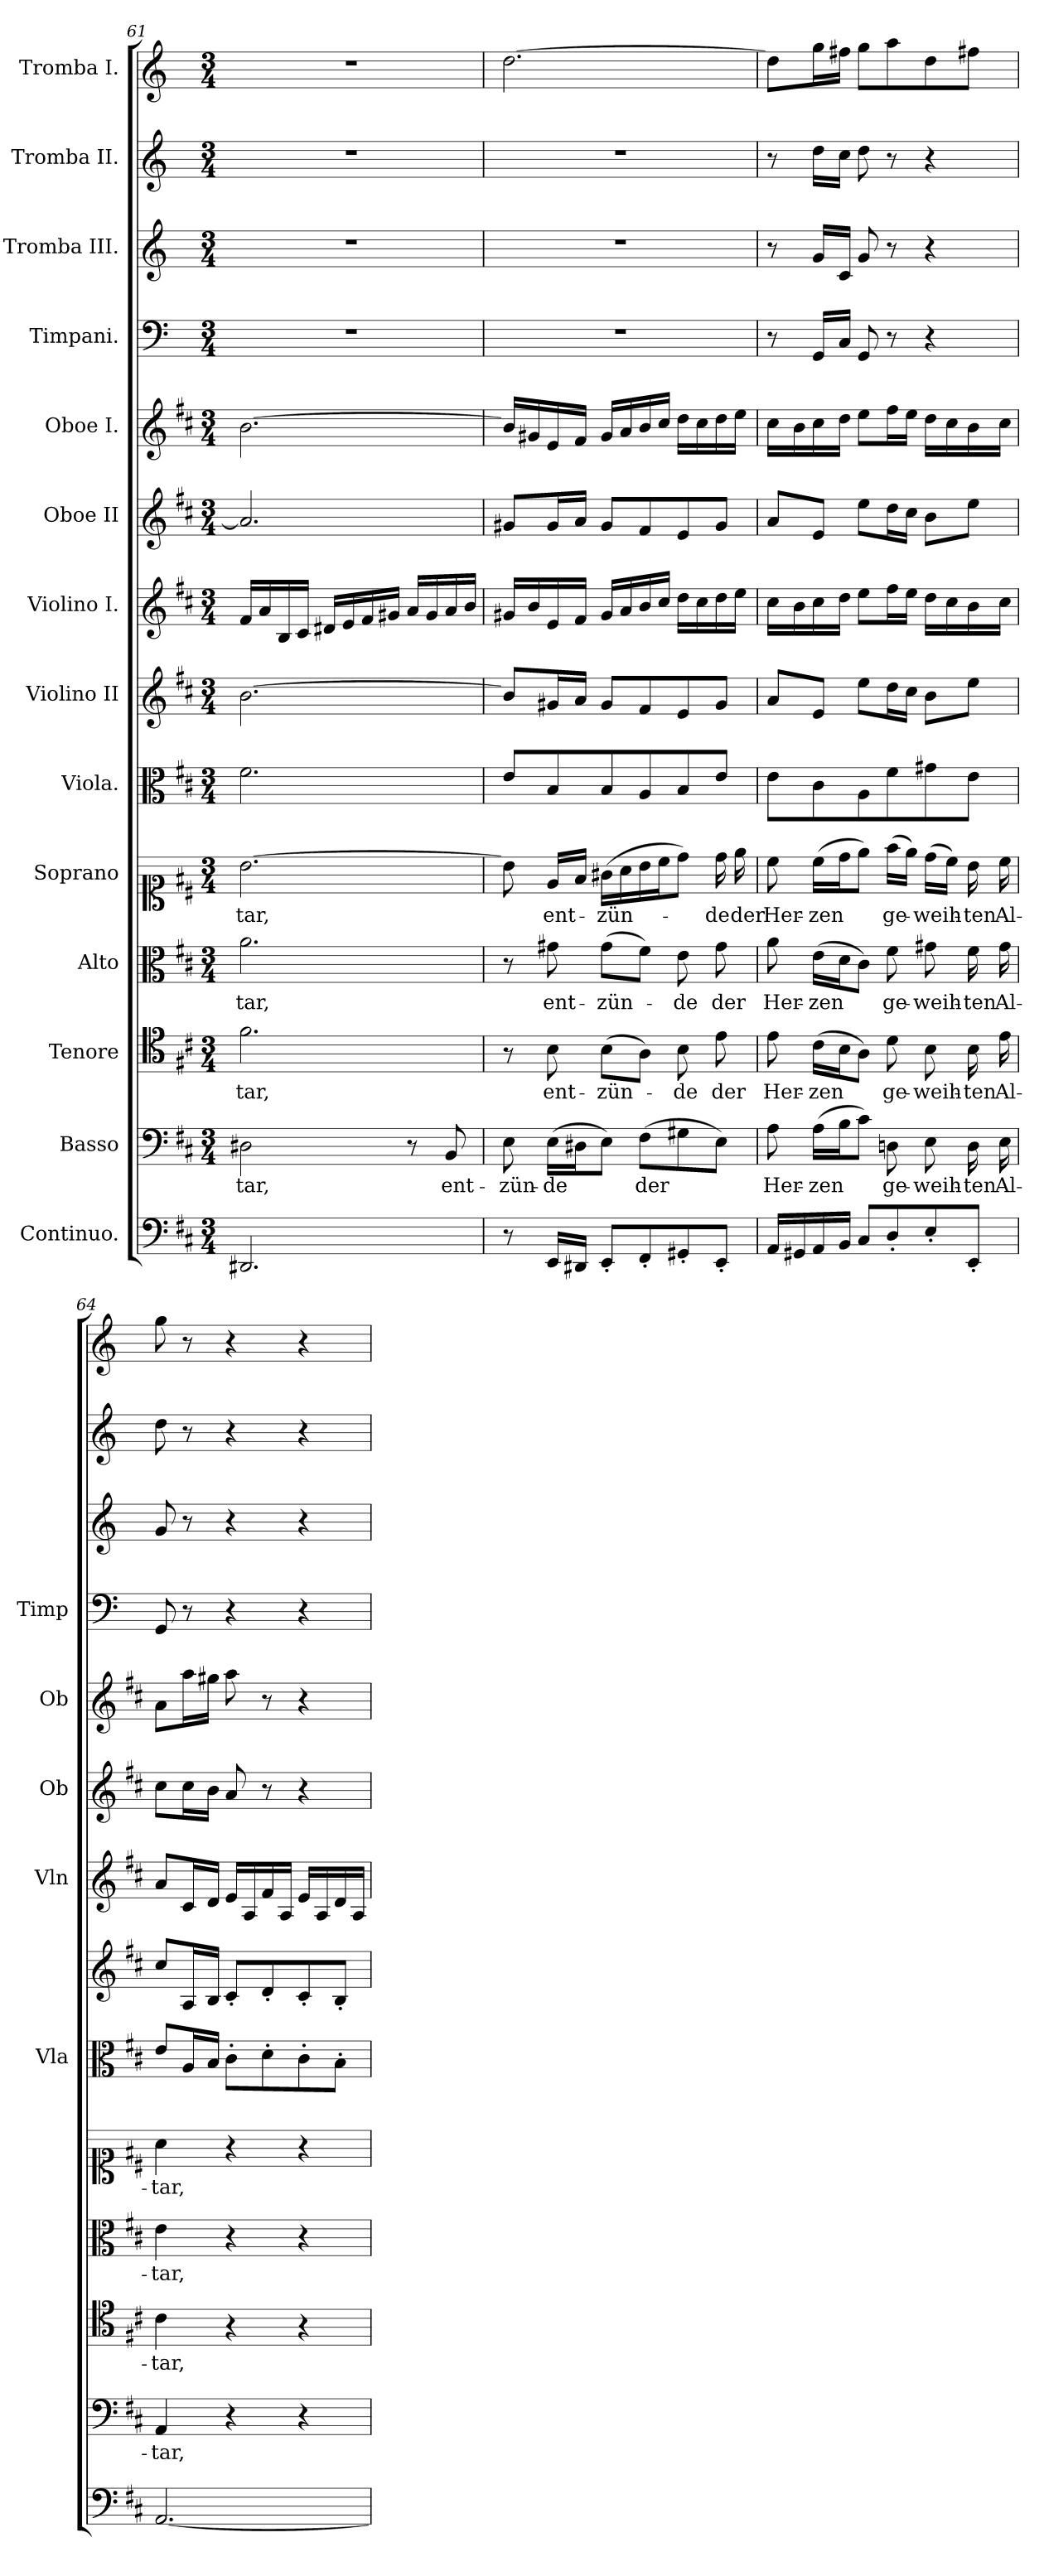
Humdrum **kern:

**kern	**kern	**text	**kern	**text	**kern	**text	**kern	**text	**kern	**kern	**kern	**kern	**kern	**kern	**kern	**kern	**kern
*part14	*part13	*part13	*part12	*part12	*part11	*part11	*part10	*part10	*part9	*part8	*part7	*part6	*part5	*part4	*part3	*part2	*part1
*staff14	*staff13	*staff13	*staff12	*staff12	*staff11	*staff11	*staff10	*staff10	*staff9	*staff8	*staff7	*staff6	*staff5	*staff4	*staff3	*staff2	*staff1
*I"Continuo.	*I"Basso	*	*I"Tenore	*	*I"Alto	*	*I"Soprano	*	*I"Viola.	*I"Violino II	*I"Violino I.	*I"Oboe II	*I"Oboe I.	*I"Timpani.	*I"Tromba III.	*I"Tromba II.	*I"Tromba I.
*	*	*	*	*	*	*	*	*	*I'Vla	*	*I'Vln	*I'Ob	*I'Ob	*I'Timp	*	*	*
*clefF4	*clefF4	*	*clefC4	*	*clefC3	*	*clefC1	*	*clefC3	*clefG2	*clefG2	*clefG2	*clefG2	*clefF4	*clefG2	*clefG2	*clefG2
*	*	*	*	*	*	*	*	*	*	*	*	*	*	*ITrd-1c-2	*ITrd-1c-2	*ITrd-1c-2	*ITrd-1c-2
*k[f#c#]	*k[f#c#]	*	*k[f#c#]	*	*k[f#c#]	*	*k[f#c#]	*	*k[f#c#]	*k[f#c#]	*k[f#c#]	*k[f#c#]	*k[f#c#]	*k[f#c#]	*k[f#c#]	*k[f#c#]	*k[f#c#]
*M3/4	*M3/4	*	*M3/4	*	*M3/4	*	*M3/4	*	*M3/4	*M3/4	*M3/4	*M3/4	*M3/4	*M3/4	*M3/4	*M3/4	*M3/4
=61	=61	=61	=61	=61	=61	=61	=61	=61	=61	=61	=61	=61	=61	=61	=61	=61	=61
!	!	!LO:LY:b	!	!LO:LY:b	!	!LO:LY:b	!	!LO:LY:b	!	!	!	!	!	!	!	!	!
2.DD#X/	2D#X\	-tar,	2.f#\	-tar,	2.a\	-tar,	[2.b\	-tar,	2.f#\	[2.b\	16f#/LL	2.a/]	[2.b\	2.r	2.r	2.r	2.r
.	.	.	.	.	.	.	.	.	.	.	16a/	.	.	.	.	.	.
.	.	.	.	.	.	.	.	.	.	.	16B/	.	.	.	.	.	.
.	.	.	.	.	.	.	.	.	.	.	16c#/JJ	.	.	.	.	.	.
.	.	.	.	.	.	.	.	.	.	.	16d#X/LL	.	.	.	.	.	.
.	.	.	.	.	.	.	.	.	.	.	16e/	.	.	.	.	.	.
.	.	.	.	.	.	.	.	.	.	.	16f#/	.	.	.	.	.	.
.	.	.	.	.	.	.	.	.	.	.	16g#X/JJ	.	.	.	.	.	.
.	8r	.	.	.	.	.	.	.	.	.	16a/LL	.	.	.	.	.	.
.	.	.	.	.	.	.	.	.	.	.	16g#/	.	.	.	.	.	.
!	!	!LO:LY:b	!	!	!	!	!	!	!	!	!	!	!	!	!	!	!
.	8BB/	ent-	.	.	.	.	.	.	.	.	16a/	.	.	.	.	.	.
.	.	.	.	.	.	.	.	.	.	.	16b/JJ	.	.	.	.	.	.
!!LO:PB:g=z
=62	=62	=62	=62	=62	=62	=62	=62	=62	=62	=62	=62	=62	=62	=62	=62	=62	=62
!	!	!LO:LY:b	!	!	!	!	!	!	!	!	!	!	!	!	!	!	!
8r	8E\	zün-	8r	.	8r	.	8b\]	.	8e/L	8b/L]	16g#X/LL	8g#X/L	16b/LL]	2.r	2.r	2.r	[2.ee\
.	.	.	.	.	.	.	.	.	.	.	16b/	.	16g#X/	.	.	.	.
!	!	!LO:LY:b	!	!LO:LY:b	!	!LO:LY:b	!	!LO:LY:b	!	!	!	!	!	!	!	!	!
16EE/LL	(>16E\LL	-de	8B\	ent-	8g#X\	ent-	16e/LL	ent-	8B/	16g#X/L	16e/	16g#/L	16e/	.	.	.	.
16DD#X/JJ	16D#X\J	.	.	.	.	.	16f#/JJ	.	.	16a/JJ	16f#/JJ	16a/JJ	16f#/JJ	.	.	.	.
!	!	!	!	!LO:LY:b	!	!LO:LY:b	!	!LO:LY:b	!	!	!	!	!	!	!	!	!
8EE'/L	8E\J)	.	(<8B\L	-zün-	(<8g#\L	-zün-	(>16g#X\LL	zün-	8B/	8g#/L	16g#/LL	8g#/L	16g#/LL	.	.	.	.
.	.	.	.	.	.	.	16a\	.	.	.	16a/	.	16a/	.	.	.	.
!	!	!LO:LY:b	!	!	!	!	!	!	!	!	!	!	!	!	!	!	!
8FF#'/	(>8F#\L	der	8A\J)	.	8f#\J)	.	16b\	.	8A/	8f#/	16b/	8f#/	16b/	.	.	.	.
.	.	.	.	.	.	.	16cc#\J	.	.	.	16cc#/JJ	.	16cc#/JJ	.	.	.	.
!	!	!	!	!LO:LY:b	!	!LO:LY:b	!	!	!	!	!	!	!	!	!	!	!
8GG#X'/	8G#X\	.	8B\	de	8e\	de	8dd\J)	.	8B/	8e/	16dd\LL	8e/	16dd\LL	.	.	.	.
.	.	.	.	.	.	.	.	.	.	.	16cc#\	.	16cc#\	.	.	.	.
!	!	!	!	!LO:LY:b	!	!LO:LY:b	!	!LO:LY:b	!	!	!	!	!	!	!	!	!
8EE'/J	8E\J)	.	8e\	der	8g#\	der	16dd\	de	8e/J	8g#/J	16dd\	8g#/J	16dd\	.	.	.	.
!	!	!	!	!	!	!	!	!LO:LY:b	!	!	!	!	!	!	!	!	!
.	.	.	.	.	.	.	16ee\	der	.	.	16ee\JJ	.	16ee\JJ	.	.	.	.
=63	=63	=63	=63	=63	=63	=63	=63	=63	=63	=63	=63	=63	=63	=63	=63	=63	=63
!	!	!LO:LY:b	!	!LO:LY:b	!	!LO:LY:b	!	!LO:LY:b	!	!	!	!	!	!	!	!	!
16AA/LL	8A\	Her-	8e\	Her-	8a\	Her-	8cc#\	Her-	8e\L	8a/L	16cc#\LL	8a/L	16cc#\LL	8r	8r	8r	8ee\L]
16GG#X/	.	.	.	.	.	.	.	.	.	.	16b\	.	16b\	.	.	.	.
!	!	!LO:LY:b	!	!LO:LY:b	!	!LO:LY:b	!	!LO:LY:b	!	!	!	!	!	!	!	!	!
16AA/	(>16A\LL	-zen	(>16c#\LL	-zen	(<16e\LL	-zen	(>16cc#\LL	-zen	8c#\	8e/J	16cc#\	8e/J	16cc#\	16AA/LL	16a/LL	16ee\LL	16aa\L
16BB/JJ	16B\J	.	16B\J	.	16d\J	.	16dd\J	.	.	.	16dd\JJ	.	16dd\JJ	16D/JJ	16d/JJ	16dd\JJ	16gg#X\JJ
8C#/L	8c#\J)	.	8A\J)	.	8c#\J)	.	8ee\J)	.	8A\	8ee\L	8ee\L	8ee\L	8ee\L	8AA/	8a/	8ee\	8aa\L
!	!	!LO:LY:b	!	!LO:LY:b	!	!LO:LY:b	!	!LO:LY:b	!	!	!	!	!	!	!	!	!
8D'/	8Dn\	ge-	8d\	ge-	8f#\	ge-	(>16ff#\LL	ge-	8f#\	16dd\L	16ff#\L	16dd\L	16ff#\L	8r	8r	8r	8bb\
.	.	.	.	.	.	.	16ee\JJ)	.	.	16cc#\JJ	16ee\JJ	16cc#\JJ	16ee\JJ	.	.	.	.
!	!	!LO:LY:b	!	!LO:LY:b	!	!LO:LY:b	!	!LO:LY:b	!	!	!	!	!	!	!	!	!
8E'/	8E\	-weih-	8B\	-weih-	8g#X\	-weih-	(>16dd\LL	-weih-	8g#X\	8b\L	16dd\LL	8b\L	16dd\LL	4r	4r	4r	8ee\
.	.	.	.	.	.	.	16cc#\JJ)	.	.	.	16cc#\	.	16cc#\	.	.	.	.
!	!	!LO:LY:b	!	!LO:LY:b	!	!LO:LY:b	!	!LO:LY:b	!	!	!	!	!	!	!	!	!
8EE'/J	16D\	-ten	16B\	-ten	16f#\	-ten	16b\	-ten	8e\J	8ee\J	16b\	8ee\J	16b\	.	.	.	8gg#X\J
!	!	!LO:LY:b	!	!LO:LY:b	!	!LO:LY:b	!	!LO:LY:b	!	!	!	!	!	!	!	!	!
.	16E\	Al-	16e\	Al-	16g#\	Al-	16cc#\	Al-	.	.	16cc#\JJ	.	16cc#\JJ	.	.	.	.
=64	=64	=64	=64	=64	=64	=64	=64	=64	=64	=64	=64	=64	=64	=64	=64	=64	=64
!	!	!LO:LY:b	!	!LO:LY:b	!	!LO:LY:b	!	!LO:LY:b	!	!	!	!	!	!	!	!	!
[2.AA/	4AA/	-tar,	4c#\	-tar,	4e\	-tar,	4a\	-tar,	8e/L	8cc#/L	8a/L	8cc#\L	8a\L	8AA/	8a/	8ee\	8aa\
.	.	.	.	.	.	.	.	.	16A/L	16A/L	16c#/L	16cc#\L	16aa\L	8r	8r	8r	8r
.	.	.	.	.	.	.	.	.	16B/JJ	16B/JJ	16d/JJ	16b\JJ	16gg#X\JJ	.	.	.	.
.	4r	.	4r	.	4r	.	4r	.	8c#'\L	8c#'/L	16e/LL	8a/	8aa\	4r	4r	4r	4r
.	.	.	.	.	.	.	.	.	.	.	16A/	.	.	.	.	.	.
.	.	.	.	.	.	.	.	.	8d'\	8d'/	16f#/	8r	8r	.	.	.	.
.	.	.	.	.	.	.	.	.	.	.	16A/JJ	.	.	.	.	.	.
.	4r	.	4r	.	4r	.	4r	.	8c#'\	8c#'/	16e/LL	4r	4r	4r	4r	4r	4r
.	.	.	.	.	.	.	.	.	.	.	16A/	.	.	.	.	.	.
.	.	.	.	.	.	.	.	.	8B'\J	8B'/J	16d/	.	.	.	.	.	.
.	.	.	.	.	.	.	.	.	.	.	16A/JJ	.	.	.	.	.	.
=	=	=	=	=	=	=	=	=	=	=	=	=	=	=	=	=	=
*-	*-	*-	*-	*-	*-	*-	*-	*-	*-	*-	*-	*-	*-	*-	*-	*-	*-
